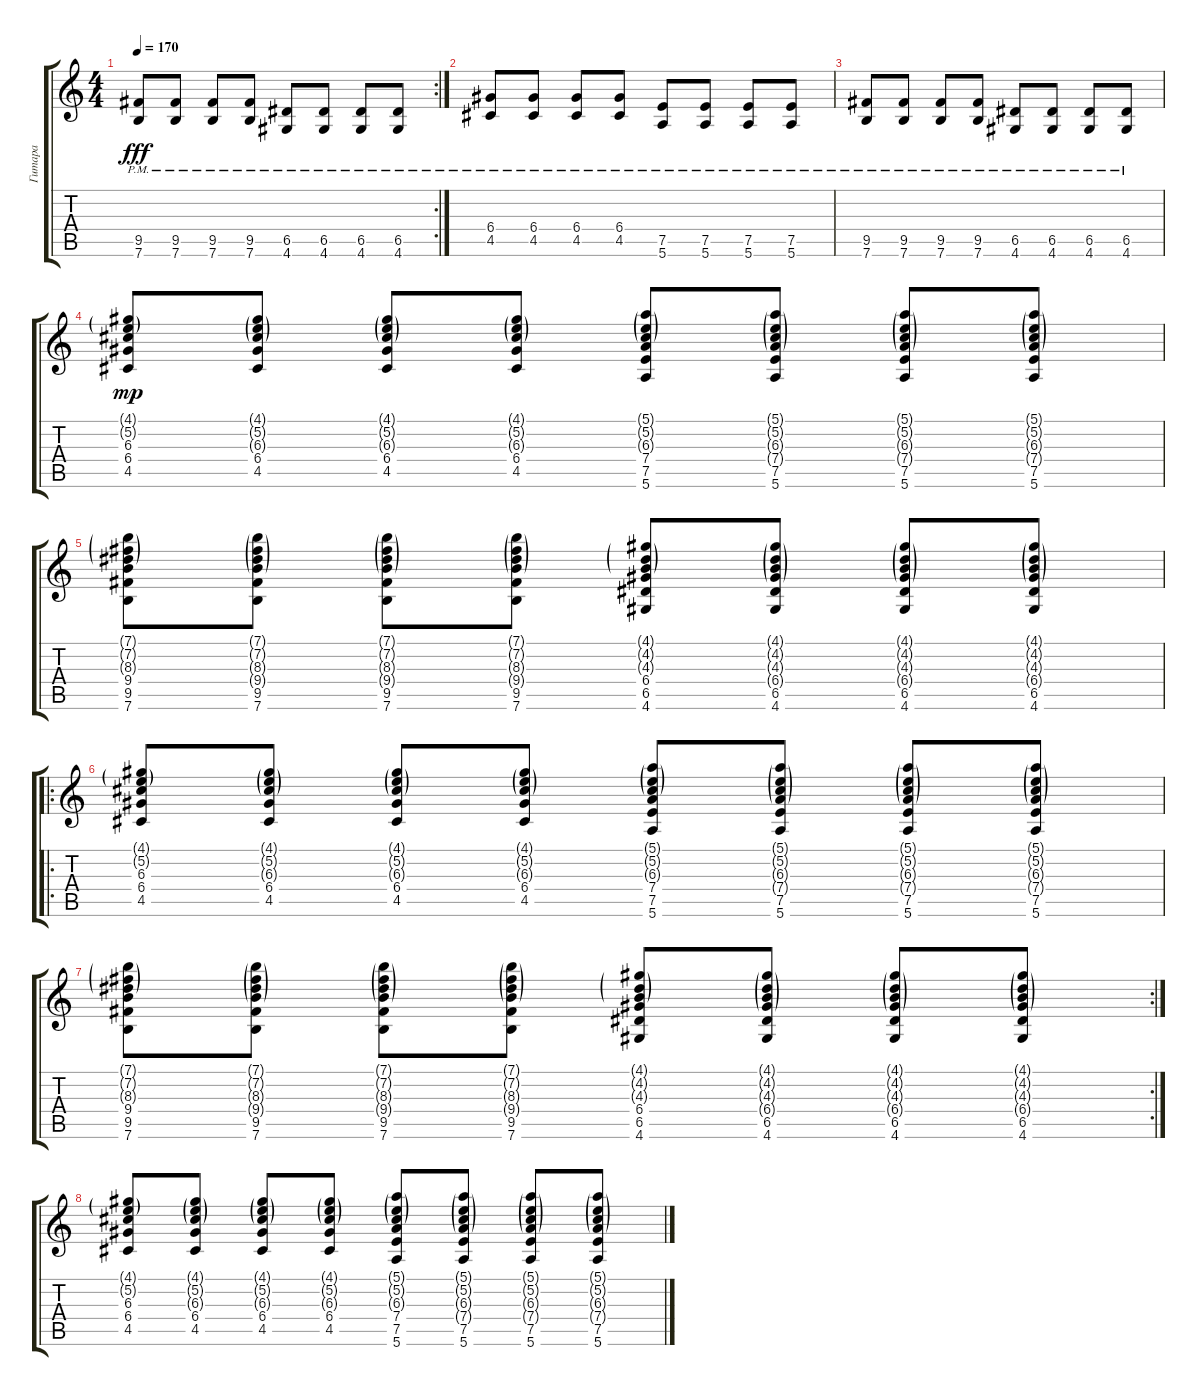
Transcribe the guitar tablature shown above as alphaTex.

\track ("Гитара" "Гитара") {instrument distortionguitar}
\staff {score tabs}
\tuning (E4 B3 G3 D3 A2 E2) {hide}
\rc 2
\ts (4 4)
\tempo 170
\clef g2
\ks c
(9.5{pm} 7.6{pm}).8{dy fff} (9.5{pm} 7.6{pm}).8 (9.5{pm} 7.6{pm}).8 (9.5{pm} 7.6{pm}).8 (6.5{pm} 4.6{pm}).8 (6.5{pm} 4.6{pm}).8 (6.5{pm} 4.6{pm}).8 (6.5{pm} 4.6{pm}).8 |
(6.4{pm} 4.5{pm}).8 (6.4{pm} 4.5{pm}).8 (6.4{pm} 4.5{pm}).8 (6.4{pm} 4.5{pm}).8 (7.5{pm} 5.6{pm}).8 (7.5{pm} 5.6{pm}).8 (7.5{pm} 5.6{pm}).8 (7.5{pm} 5.6{pm}).8 |
(9.5{pm} 7.6{pm}).8 (9.5{pm} 7.6{pm}).8 (9.5{pm} 7.6{pm}).8 (9.5{pm} 7.6{pm}).8 (6.5{pm} 4.6{pm}).8 (6.5{pm} 4.6{pm}).8 (6.5{pm} 4.6{pm}).8 (6.5{pm} 4.6{pm}).8 |
(4.1{g} 5.2{g} 6.3 6.4 4.5).8{dy mp} (4.1{g} 5.2{g} 6.3{g} 6.4 4.5).8 (4.1{g} 5.2{g} 6.3{g} 6.4 4.5).8 (4.1{g} 5.2{g} 6.3{g} 6.4 4.5).8 (5.1{g} 5.2{g} 6.3{g} 7.4 7.5 5.6).8 (5.1{g} 5.2{g} 6.3{g} 7.4{g} 7.5 5.6).8 (5.1{g} 5.2{g} 6.3{g} 7.4{g} 7.5 5.6).8 (5.1{g} 5.2{g} 6.3{g} 7.4{g} 7.5 5.6).8 |
(7.1{g} 7.2{g} 8.3{g} 9.4 9.5 7.6).8 (7.1{g} 7.2{g} 8.3{g} 9.4{g} 9.5 7.6).8 (7.1{g} 7.2{g} 8.3{g} 9.4{g} 9.5 7.6).8 (7.1{g} 7.2{g} 8.3{g} 9.4{g} 9.5 7.6).8 (4.1{g} 4.2{g} 4.3{g} 6.4 6.5 4.6).8 (4.1{g} 4.2{g} 4.3{g} 6.4{g} 6.5 4.6).8 (4.1{g} 4.2{g} 4.3{g} 6.4{g} 6.5 4.6).8 (4.1{g} 4.2{g} 4.3{g} 6.4{g} 6.5 4.6).8 |
\ro
(4.1{g} 5.2{g} 6.3 6.4 4.5).8 (4.1{g} 5.2{g} 6.3{g} 6.4 4.5).8 (4.1{g} 5.2{g} 6.3{g} 6.4 4.5).8 (4.1{g} 5.2{g} 6.3{g} 6.4 4.5).8 (5.1{g} 5.2{g} 6.3{g} 7.4 7.5 5.6).8 (5.1{g} 5.2{g} 6.3{g} 7.4{g} 7.5 5.6).8 (5.1{g} 5.2{g} 6.3{g} 7.4{g} 7.5 5.6).8 (5.1{g} 5.2{g} 6.3{g} 7.4{g} 7.5 5.6).8 |
\rc 2
(7.1{g} 7.2{g} 8.3{g} 9.4 9.5 7.6).8 (7.1{g} 7.2{g} 8.3{g} 9.4{g} 9.5 7.6).8 (7.1{g} 7.2{g} 8.3{g} 9.4{g} 9.5 7.6).8 (7.1{g} 7.2{g} 8.3{g} 9.4{g} 9.5 7.6).8 (4.1{g} 4.2{g} 4.3{g} 6.4 6.5 4.6).8 (4.1{g} 4.2{g} 4.3{g} 6.4{g} 6.5 4.6).8 (4.1{g} 4.2{g} 4.3{g} 6.4{g} 6.5 4.6).8 (4.1{g} 4.2{g} 4.3{g} 6.4{g} 6.5 4.6).8 |
(4.1{g} 5.2{g} 6.3 6.4 4.5).8 (4.1{g} 5.2{g} 6.3{g} 6.4 4.5).8 (4.1{g} 5.2{g} 6.3{g} 6.4 4.5).8 (4.1{g} 5.2{g} 6.3{g} 6.4 4.5).8 (5.1{g} 5.2{g} 6.3{g} 7.4 7.5 5.6).8 (5.1{g} 5.2{g} 6.3{g} 7.4{g} 7.5 5.6).8 (5.1{g} 5.2{g} 6.3{g} 7.4{g} 7.5 5.6).8 (5.1{g} 5.2{g} 6.3{g} 7.4{g} 7.5 5.6).8
